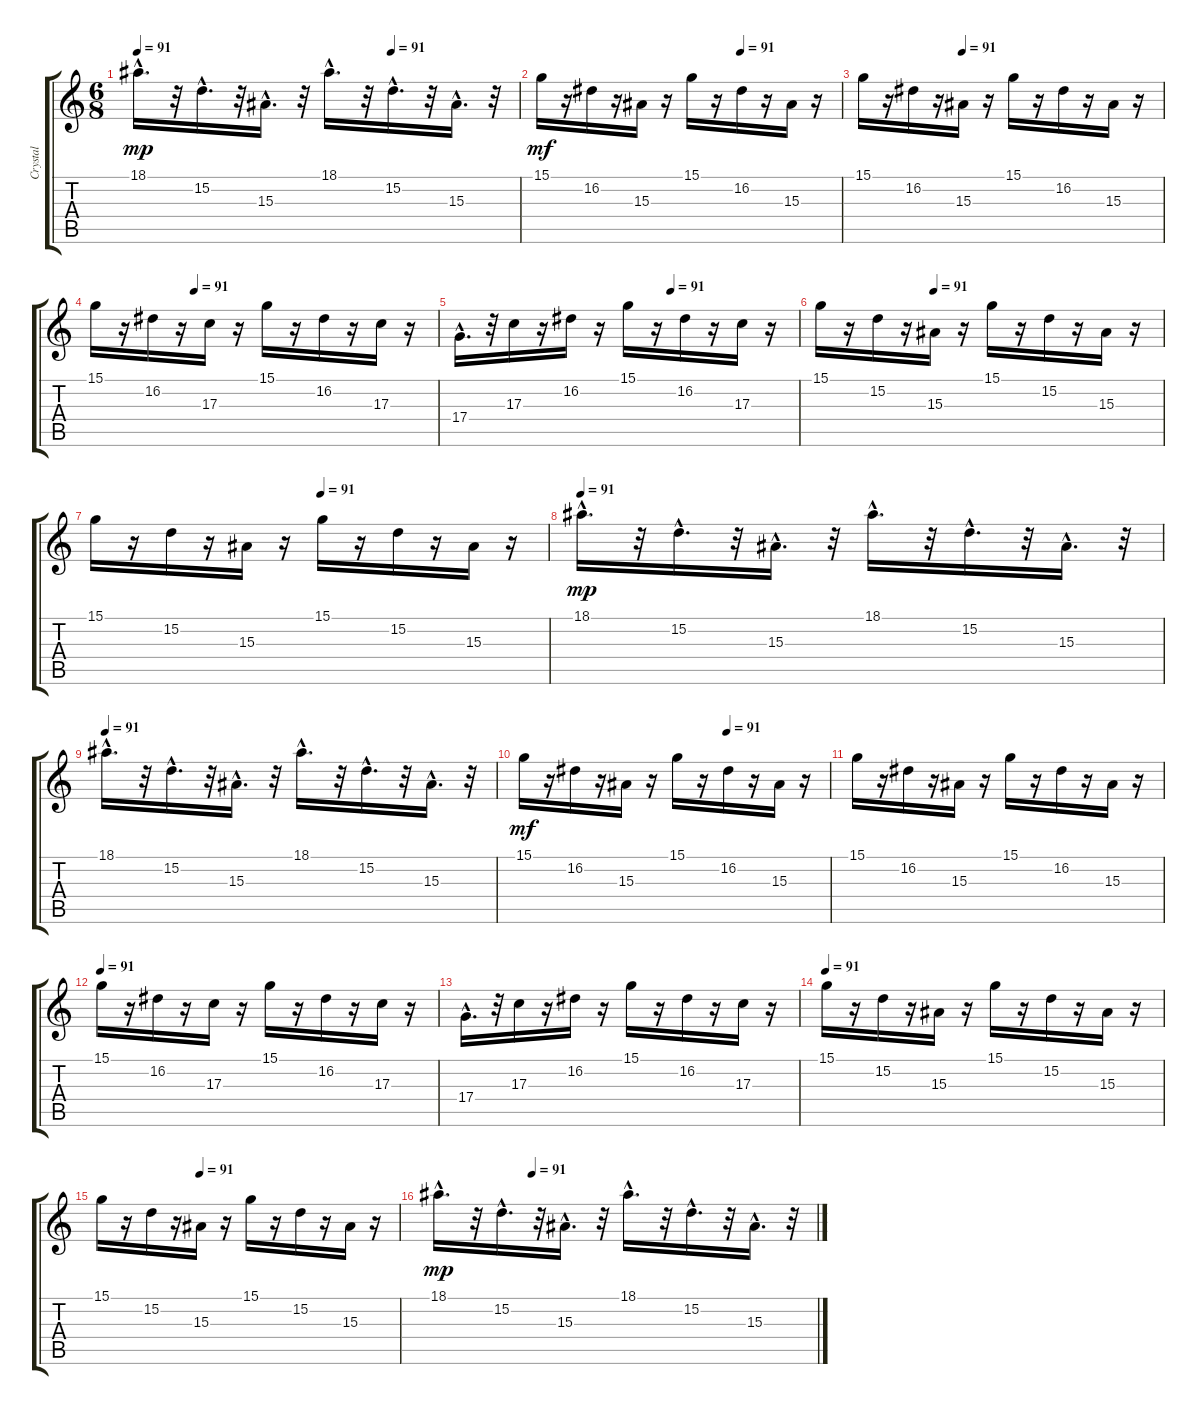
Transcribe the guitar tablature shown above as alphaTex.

\track ("Crystal" "Crystal") {instrument fx3crystal}
\staff {score tabs}
\tuning (E4 B3 G3 D3 A2 E2) {hide}
\ts (6 8)
\tempo 91
\tempo (91 0.6666666666666666)
\clef g2
\ks c
18.1{hac}.16{d dy mp} r.32 15.2{hac}.16{d} r.32 15.3{hac}.16{d} r.32 18.1{hac}.16{d} r.32 15.2{hac}.16{d} r.32 15.3{hac}.16{d} r.32 |
\tempo (91 0.6666666666666666)
15.1.16{dy mf} r.16 16.2.16 r.16 15.3.16 r.16 15.1.16 r.16 16.2.16 r.16 15.3.16 r.16 |
\tempo (91 0.3333333333333333)
15.1.16 r.16 16.2.16 r.16 15.3.16 r.16 15.1.16 r.16 16.2.16 r.16 15.3.16 r.16 |
\tempo (91 0.2916666666666667)
15.1.16 r.16 16.2.16 r.16 17.3.16 r.16 15.1.16 r.16 16.2.16 r.16 17.3.16 r.16 |
\tempo (91 0.625)
17.4{hac}.16{d} r.32 17.3.16 r.16 16.2.16 r.16 15.1.16 r.16 16.2.16 r.16 17.3.16 r.16 |
\tempo (91 0.3333333333333333)
15.1.16 r.16 15.2.16 r.16 15.3.16 r.16 15.1.16 r.16 15.2.16 r.16 15.3.16 r.16 |
\tempo (91 0.5)
15.1.16 r.16 15.2.16 r.16 15.3.16 r.16 15.1.16 r.16 15.2.16 r.16 15.3.16 r.16 |
\tempo 91
18.1{hac}.16{d dy mp} r.32 15.2{hac}.16{d} r.32 15.3{hac}.16{d} r.32 18.1{hac}.16{d} r.32 15.2{hac}.16{d} r.32 15.3{hac}.16{d} r.32 |
\tempo 91
18.1{hac}.16{d} r.32 15.2{hac}.16{d} r.32 15.3{hac}.16{d} r.32 18.1{hac}.16{d} r.32 15.2{hac}.16{d} r.32 15.3{hac}.16{d} r.32 |
\tempo (91 0.6666666666666666)
15.1.16{dy mf} r.16 16.2.16 r.16 15.3.16 r.16 15.1.16 r.16 16.2.16 r.16 15.3.16 r.16 |
15.1.16 r.16 16.2.16 r.16 15.3.16 r.16 15.1.16 r.16 16.2.16 r.16 15.3.16 r.16 |
\tempo 91
15.1.16 r.16 16.2.16 r.16 17.3.16 r.16 15.1.16 r.16 16.2.16 r.16 17.3.16 r.16 |
17.4{hac}.16{d} r.32 17.3.16 r.16 16.2.16 r.16 15.1.16 r.16 16.2.16 r.16 17.3.16 r.16 |
\tempo 91
15.1.16 r.16 15.2.16 r.16 15.3.16 r.16 15.1.16 r.16 15.2.16 r.16 15.3.16 r.16 |
\tempo (91 0.3333333333333333)
15.1.16 r.16 15.2.16 r.16 15.3.16 r.16 15.1.16 r.16 15.2.16 r.16 15.3.16 r.16 |
\tempo (91 0.25)
18.1{hac}.16{d dy mp} r.32 15.2{hac}.16{d} r.32 15.3{hac}.16{d} r.32 18.1{hac}.16{d} r.32 15.2{hac}.16{d} r.32 15.3{hac}.16{d} r.32
